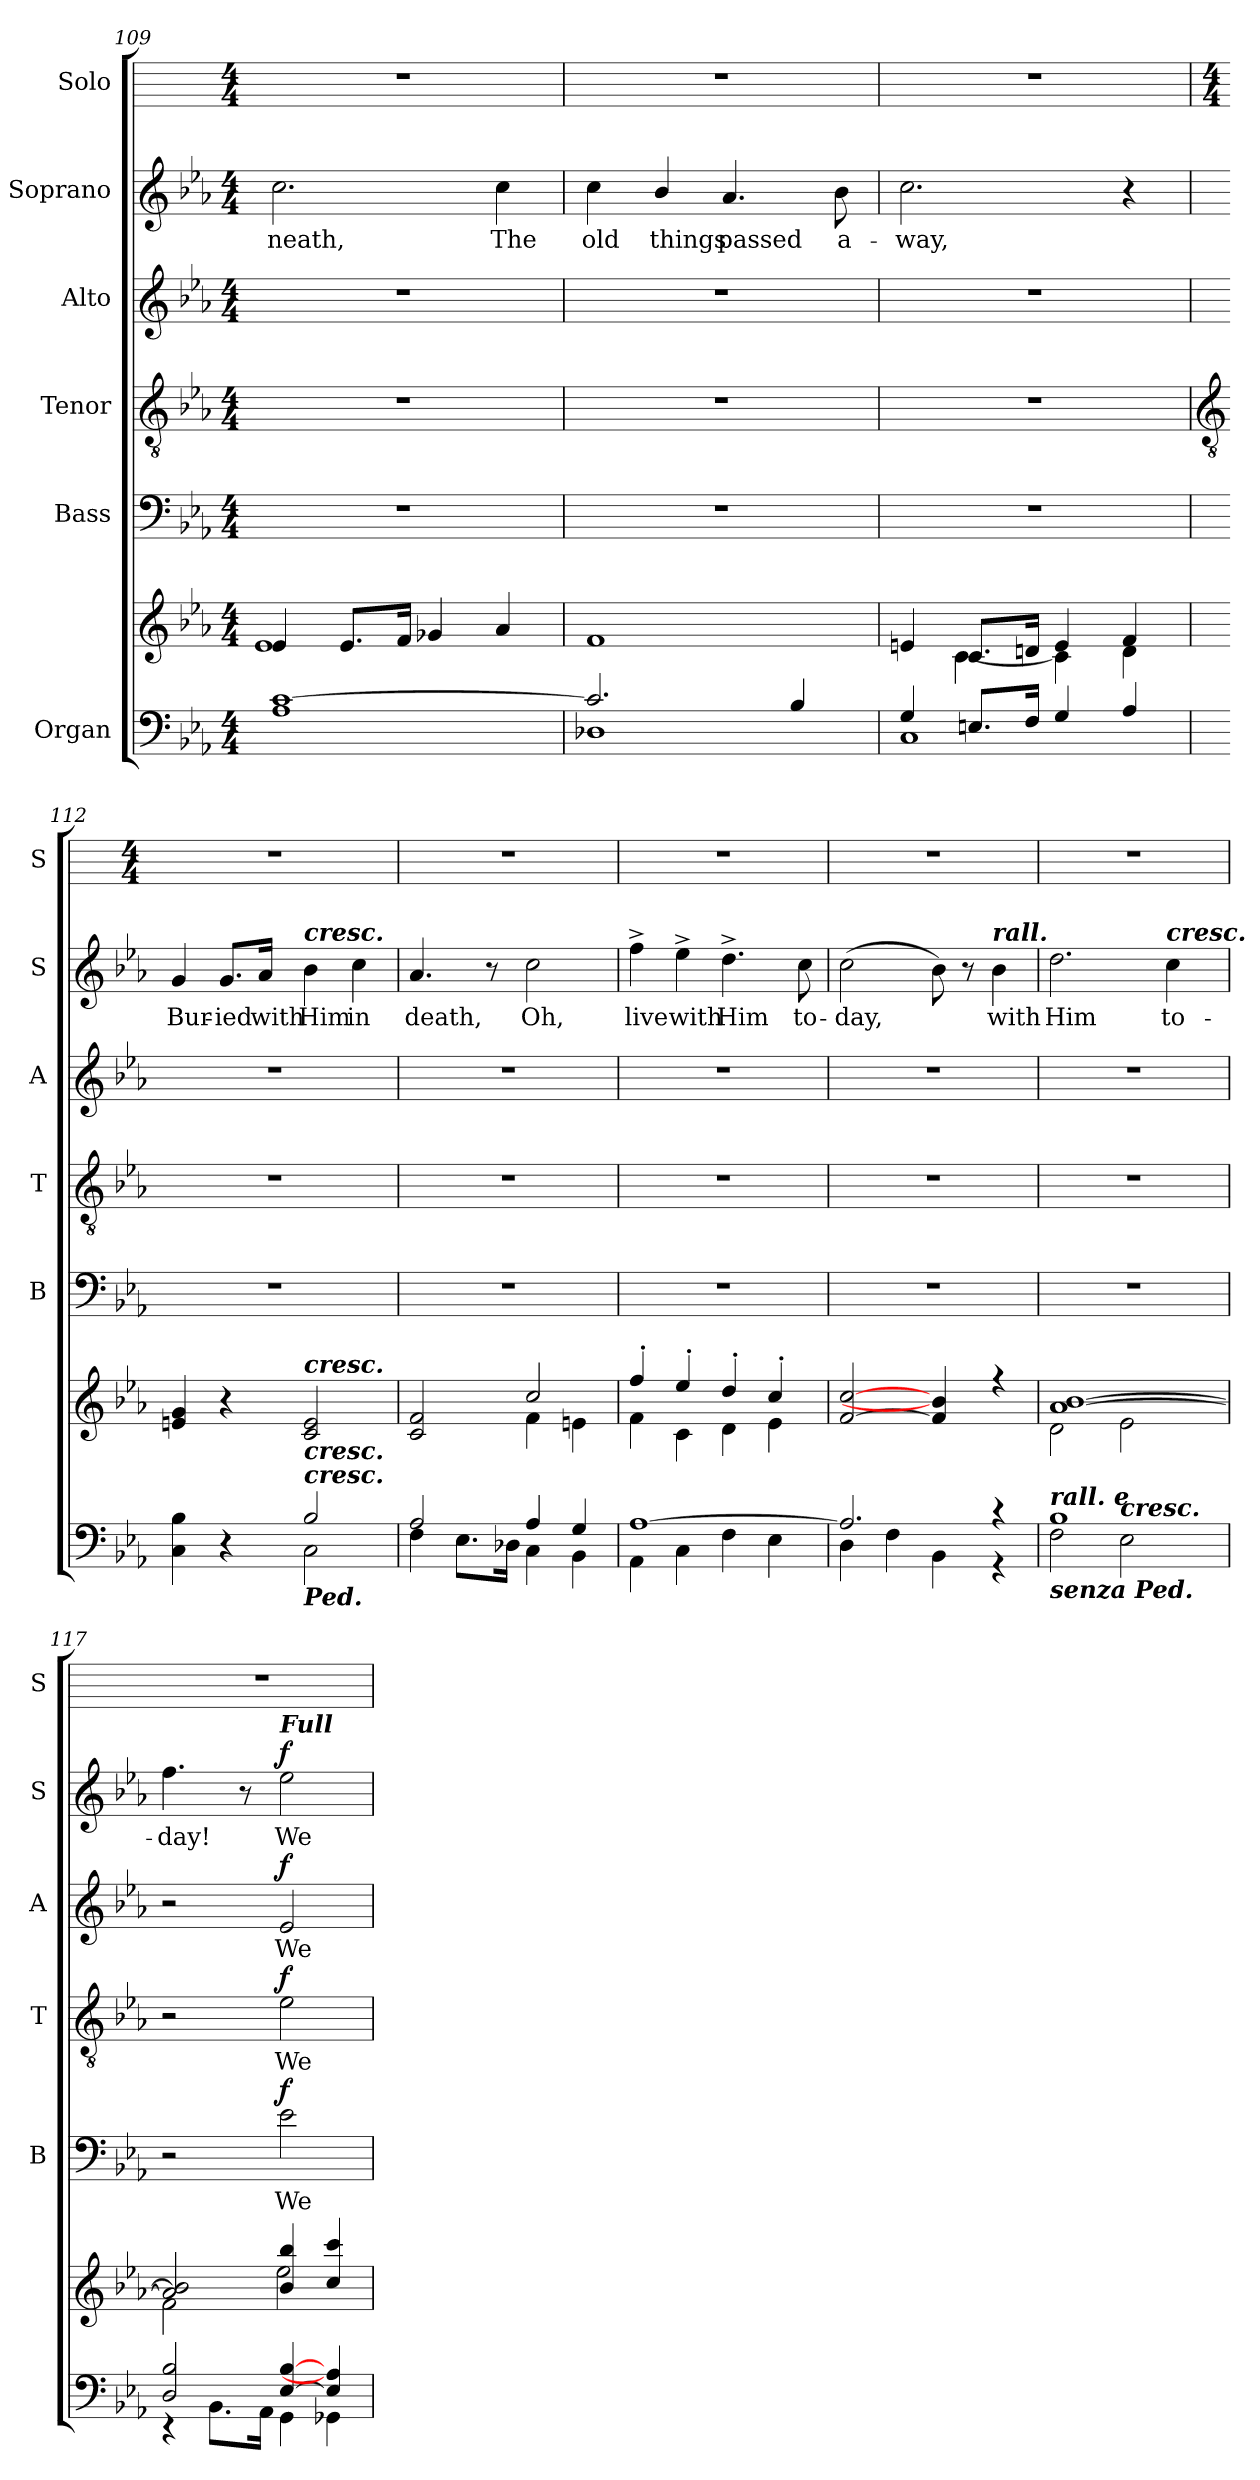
**kern	**kern	**kern	**text	**dynam	**kern	**text	**dynam	**kern	**text	**dynam	**kern	**text	**dynam	**kern
*part6	*part6	*part5	*part5	*part5	*part4	*part4	*part4	*part3	*part3	*part3	*part2	*part2	*part2	*part1
*staff7	*staff6	*staff5	*staff5	*staff5	*staff4	*staff4	*staff4	*staff3	*staff3	*staff3	*staff2	*staff2	*staff2	*staff1
*I"Organ	*	*I"Bass	*	*	*I"Tenor	*	*	*I"Alto	*	*	*I"Soprano	*	*	*I"Solo
*	*	*I'B	*	*	*I'T	*	*	*I'A	*	*	*I'S	*	*	*I'S
*clefF4	*clefG2	*clefF4	*	*	*clefGv2	*	*	*clefG2	*	*	*clefG2	*	*	*
*k[b-e-a-]	*k[b-e-a-]	*k[b-e-a-]	*	*	*k[b-e-a-]	*	*	*k[b-e-a-]	*	*	*k[b-e-a-]	*	*	*
*E-:	*E-:	*E-:	*	*	*E-:	*	*	*E-:	*	*	*E-:	*	*	*
*M4/4	*M4/4	*M4/4	*	*	*M4/4	*	*	*M4/4	*	*	*M4/4	*	*	*M4/4
=109	=109	=109	=109	=109	=109	=109	=109	=109	=109	=109	=109	=109	=109	=109
*^	*^	*	*	*	*	*	*	*	*	*	*	*	*	*
!	!	!	!	!	!	!	!	!	!	!	!	!	!	!LO:LY:b	!	!
[1c/	1A-\	4e-/	1e-\	1r	.	.	1r	.	.	1r	.	.	2.cc	-neath,	.	1r
.	.	8.e-/L	.	.	.	.	.	.	.	.	.	.	.	.	.	.
.	.	16f/J	.	.	.	.	.	.	.	.	.	.	.	.	.	.
.	.	4g-X/	.	.	.	.	.	.	.	.	.	.	.	.	.	.
!	!	!	!	!	!	!	!	!	!	!	!	!	!	!LO:LY:b	!	!
.	.	4a-/	.	.	.	.	.	.	.	.	.	.	4cc	The	.	.
=110	=110	=110	=110	=110	=110	=110	=110	=110	=110	=110	=110	=110	=110	=110	=110	=110
!	!	!	!	!	!	!	!	!	!	!	!	!	!	!LO:LY:b	!	!
2.c/]	1D-X\	1f/	2.ryy	1r	.	.	1r	.	.	1r	.	.	4cc	old	.	1r
!	!	!	!	!	!	!	!	!	!	!	!	!	!	!LO:LY:b	!	!
.	.	.	.	.	.	.	.	.	.	.	.	.	4b-/	things	.	.
!	!	!	!	!	!	!	!	!	!	!	!	!	!	!LO:LY:b	!	!
.	.	.	.	.	.	.	.	.	.	.	.	.	4.a-	passed	.	.
4B-/	.	.	4ryy	.	.	.	.	.	.	.	.	.	.	.	.	.
!	!	!	!	!	!	!	!	!	!	!	!	!	!	!LO:LY:b	!	!
.	.	.	.	.	.	.	.	.	.	.	.	.	8b-	a-	.	.
=111	=111	=111	=111	=111	=111	=111	=111	=111	=111	=111	=111	=111	=111	=111	=111	=111
!	!	!	!	!	!	!	!	!	!	!	!	!	!	!LO:LY:b	!	!
4G/	1C\	4en/	4ryy	1r	.	.	1r	.	.	1r	.	.	2.cc	-way,	.	1r
8.En/L	.	8.c/L	[4c\	.	.	.	.	.	.	.	.	.	.	.	.	.
16F/J	.	16dn/J	.	.	.	.	.	.	.	.	.	.	.	.	.	.
4G/	.	4e/	4c\]	.	.	.	.	.	.	.	.	.	.	.	.	.
4A-/	.	4f/	4d\	.	.	.	.	.	.	.	.	.	4r	.	.	.
!!LO:LB:g=z
=112	=112	=112	=112	=112	=112	=112	=112	=112	=112	=112	=112	=112	=112	=112	=112	=112
*	*	*	*	*	*	*	*clefGv2	*	*	*	*	*	*	*	*	*
*	*	*	*	*	*	*	*	*	*	*	*	*	*	*	*	*M4/4
!	!	!	!	!	!	!	!	!	!	!	!	!	!	!LO:LY:b	!	!
4C\ 4B-\	2ryy	4en/ 4g/	2.ryy	1r	.	.	1r	.	.	1r	.	.	4g	Bur-	.	1r
!	!	!	!	!	!	!	!	!	!	!	!	!	!	!LO:LY:b	!	!
4r	.	4r	.	.	.	.	.	.	.	.	.	.	8.g/L	-ied	.	.
!	!	!	!	!	!	!	!	!	!	!	!	!	!	!LO:LY:b	!	!
.	.	.	.	.	.	.	.	.	.	.	.	.	16a-/Jk	with	.	.
!	!	!	!	!	!	!	!	!	!	!	!	!	!LO:TX:a:Bi:t=cresc.	!	!	!
!	!	!LO:TX:a:Bi:t=cresc.	!	!	!	!	!	!	!	!	!	!	!	!	!	!
!LO:TX:a:Bi:t=cresc.	!	!	!	!	!	!	!	!	!	!	!	!	!	!	!	!
!LO:TX:b:Bi:t=Ped.	!	!	!	!	!	!	!	!	!	!	!	!	!	!	!	!
!LO:TX:a:Bi:t=cresc.	!	!	!	!	!	!	!	!	!	!	!	!	!	!	!	!
!	!	!	!	!	!	!	!	!	!	!	!	!	!	!LO:LY:b	!	!
2B-/	2C\	2c/ 2e/	.	.	.	.	.	.	.	.	.	.	4b-	Him	.	.
!	!	!	!	!	!	!	!	!	!	!	!	!	!	!LO:LY:b	!	!
.	.	.	4ryy	.	.	.	.	.	.	.	.	.	4cc	in	.	.
=113	=113	=113	=113	=113	=113	=113	=113	=113	=113	=113	=113	=113	=113	=113	=113	=113
!	!	!	!	!	!	!	!	!	!	!	!	!	!	!LO:LY:b	!	!
2A-/	4F\	2c/ 2f/	4.ryy	1r	.	.	1r	.	.	1r	.	.	4.a-	death,	.	1r
.	8.E-\L	.	.	.	.	.	.	.	.	.	.	.	.	.	.	.
.	.	.	8ryy	.	.	.	.	.	.	.	.	.	8r	.	.	.
.	16D-X\J	.	.	.	.	.	.	.	.	.	.	.	.	.	.	.
!	!	!	!	!	!	!	!	!	!	!	!	!	!	!LO:LY:b	!	!
4A-/	4C\	2cc/	4f\	.	.	.	.	.	.	.	.	.	2cc	Oh,	.	.
4G/	4BB-\	.	4en\	.	.	.	.	.	.	.	.	.	.	.	.	.
=114	=114	=114	=114	=114	=114	=114	=114	=114	=114	=114	=114	=114	=114	=114	=114	=114
!	!	!	!	!	!	!	!	!	!	!	!	!	!	!LO:LY:b	!	!
[1A-/	4AA-\	4ff'/	4f\	1r	.	.	1r	.	.	1r	.	.	4ff^	live	.	1r
!	!	!	!	!	!	!	!	!	!	!	!	!	!	!LO:LY:b	!	!
.	4C\	4ee-'/	4c\	.	.	.	.	.	.	.	.	.	4ee-^	with	.	.
!	!	!	!	!	!	!	!	!	!	!	!	!	!	!LO:LY:b	!	!
.	4F\	4dd'/	4d\	.	.	.	.	.	.	.	.	.	4.dd^	Him	.	.
.	4E-\	4cc'/	4e-\	.	.	.	.	.	.	.	.	.	.	.	.	.
!	!	!	!	!	!	!	!	!	!	!	!	!	!	!LO:LY:b	!	!
.	.	.	.	.	.	.	.	.	.	.	.	.	8cc	to-	.	.
=115	=115	=115	=115	=115	=115	=115	=115	=115	=115	=115	=115	=115	=115	=115	=115	=115
!	!	!	!	!	!	!	!	!	!	!	!	!	!	!LO:LY:b	!	!
2.A-/]	4D\	[2f/ [2cc/	1ryy	1r	.	.	1r	.	.	1r	.	.	(>2cc	-day,	.	1r
.	4F\	.	.	.	.	.	.	.	.	.	.	.	.	.	.	.
.	4BB-\	4f/] 4b-/]	.	.	.	.	.	.	.	.	.	.	8b-)	.	.	.
.	.	.	.	.	.	.	.	.	.	.	.	.	8r	.	.	.
!	!	!	!	!	!	!	!	!	!	!	!	!	!LO:TX:a:Bi:t=rall.	!	!	!
!	!	!	!	!	!	!	!	!	!	!	!	!	!	!LO:LY:b	!	!
4r	4r	4r	.	.	.	.	.	.	.	.	.	.	4b-	with	.	.
=116	=116	=116	=116	=116	=116	=116	=116	=116	=116	=116	=116	=116	=116	=116	=116	=116
!LO:TX:a:Bi:t=rall. e	!	!	!	!	!	!	!	!	!	!	!	!	!	!	!	!
!LO:TX:b:Bi:t=senza Ped.	!	!	!	!	!	!	!	!	!	!	!	!	!	!	!	!
!	!	!	!	!	!	!	!	!	!	!	!	!	!	!LO:LY:b	!	!
1B-/	2F\	[1a-/ [1b-/	2d\	1r	.	.	1r	.	.	1r	.	.	2.dd	Him	.	1r
!	!LO:TX:a:Bi:t=cresc.	!	!	!	!	!	!	!	!	!	!	!	!	!	!	!
.	2E-\	.	2e-\	.	.	.	.	.	.	.	.	.	.	.	.	.
!	!	!	!	!	!	!	!	!	!	!	!	!	!LO:TX:a:Bi:t=cresc.	!	!	!
!	!	!	!	!	!	!	!	!	!	!	!	!	!	!LO:LY:b	!	!
.	.	.	.	.	.	.	.	.	.	.	.	.	4cc	to-	.	.
=117	=117	=117	=117	=117	=117	=117	=117	=117	=117	=117	=117	=117	=117	=117	=117	=117
!	!	!	!	!	!	!	!	!	!	!	!	!	!	!LO:LY:b	!	!
2D/ 2B-/	4r	2a-/] 2b-/]	2f\	2r	.	.	2r	.	.	2r	.	.	4.ff	-day!	.	1r
.	8.BB-\L	.	.	.	.	.	.	.	.	.	.	.	.	.	.	.
.	.	.	.	.	.	.	.	.	.	.	.	.	8r	.	.	.
.	16AA-\J	.	.	.	.	.	.	.	.	.	.	.	.	.	.	.
!	!	!	!	!	!	!	!	!	!	!	!	!	!LO:TX:a:Bi:t=Full	!	!	!
!	!	!	!	!	!LO:LY:b	!LO:DY:b	!	!LO:LY:b	!LO:DY:b	!	!LO:LY:b	!LO:DY:b	!	!LO:LY:b	!LO:DY:b	!
[4E-/ [4B-/	4GG\	4b-/ 4bb-/	2ee-\	2e-	We	f	2e-	We	f	2e-	We	f	2ee-	We	f	.
4E-/] 4A/]	4GG-X\	4cc/ 4ccc/	.	.	.	.	.	.	.	.	.	.	.	.	.	.
*v	*v	*	*	*	*	*	*	*	*	*	*	*	*	*	*	*
*	*v	*v	*	*	*	*	*	*	*	*	*	*	*	*	*
=	=	=	=	=	=	=	=	=	=	=	=	=	=	=
*-	*-	*-	*-	*-	*-	*-	*-	*-	*-	*-	*-	*-	*-	*-
